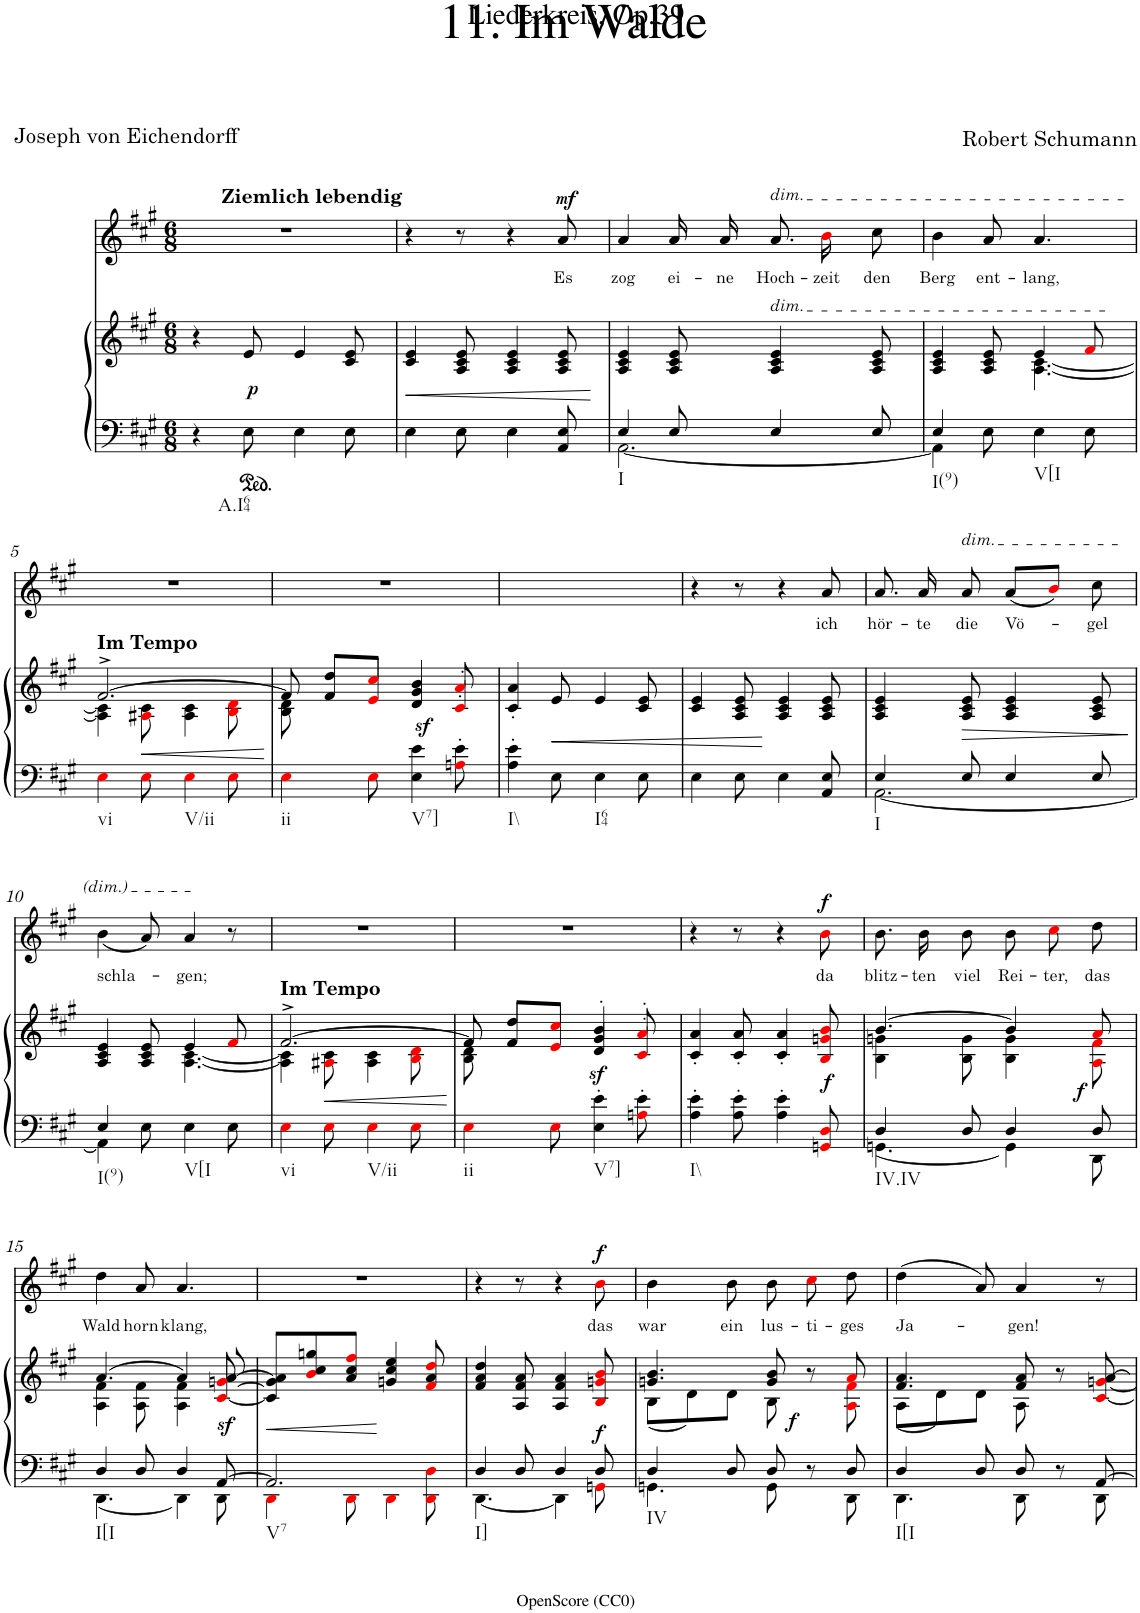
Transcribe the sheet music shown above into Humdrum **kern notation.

**kern	**kern	**dynam	**kern	**text	**dynam
*part2	*part2	*part2	*part1	*part1	*part1
*staff3	*staff2	*staff2/3	*staff1	*staff1	*staff1
*I"Piano	*	*	*I"Oboe	*	*
*I'Pno	*	*	*I'Ob	*	*
*clefF4	*clefG2	*	*clefG2	*	*
*k[f#c#g#]	*k[f#c#g#]	*	*k[f#c#g#]	*	*
*M6/8	*M6/8	*	*M6/8	*	*
=1	=1	=1	=1	=1	=1
!	!	!	!LO:TX:a:B:t=Ziemlich lebendig	!	!
!LO:TX:b:t=A.I64	!	!	!	!	!
4r	4r	.	2.r	.	.
!	!	!LO:DY:b	!	!	!
8E\	8e/	p	.	.	.
4E\	4e/	.	.	.	.
8E\	8c#/ 8e/	.	.	.	.
=2	=2	=2	=2	=2	=2
!	!	!LO:HP:b	!	!	!
4E\	4c#/ 4e/	<	4r	.	.
8E\	8A/ 8c#/ 8e/	.	8r	.	.
4E\	4A/ 4c#/ 4e/	.	4r	.	.
!	!	!	!	!LO:LY:b	!LO:DY:a
8AA/ 8E/	8A/ 8c#/ 8e/	.	8a/	Es	mf
.	.	[	.	.	.
=3	=3	=3	=3	=3	=3
*^	*	*	*	*	*
!LO:TX:b:t=I	!	!	!	!	!	!
!	!	!	!	!	!LO:LY:b	!
4E/	[2.AA\	4A/ 4c#/ 4e/	.	4a/	zog	.
!	!	!	!	!	!LO:LY:b	!
8E/	.	8A/ 8c#/ 8e/	.	16a/	ei-	.
!	!	!	!	!	!LO:LY:b	!
.	.	.	.	16a/	-ne	.
!	!	!	!	!LO:TX:a:i:t=dim.	!	!
!	!	!LO:TX:a:i:t=dim.	!	!	!	!
!	!	!	!	!	!LO:LY:b	!
4E/	.	4A/ 4c#/ 4e/	.	8.a/	Hoch-	.
!	!	!	!	!	!LO:LY:b	!
.	.	.	.	16bi\	-zeit	.
!	!	!	!	!	!LO:LY:b	!
8E/	.	8A/ 8c#/ 8e/	.	8cc#\	den	.
=4	=4	=4	=4	=4	=4	=4
*	*	*^	*	*	*	*
!LO:TX:b:t=I(9)	!	!	!	!	!	!	!
!	!	!	!	!	!	!LO:LY:b	!
4E/	4AA\]	4A/ 4c#/ 4e/	4.ryy	.	4b\	Berg	.
!	!	!	!	!	!	!LO:LY:b	!
8E\	2ryy	8A/ 8c#/ 8e/	.	.	8a/	ent-	.
!LO:TX:b:t=V[I	!	!	!	!	!	!	!
!	!	!	!	!	!	!LO:LY:b	!
4E\	.	4e/	[4.A\ [4.c#\	.	4.a/	-lang,	.
8E\	.	8f#i/	.	.	.	.	.
*v	*v	*	*	*	*	*	*
!!LO:LB:g=z
=5	=5	=5	=5	=5	=5	=5
!	!	!	!	!LO:TX:b:B:t=Im Tempo	!	!
!LO:TX:b:t=vi	!	!	!	!	!	!
4Ei\	[2.f#^/	4A\] 4c#\]	.	2.r	.	.
!	!	!	!LO:HP:b	!	!	!
8Ei\	.	8A#Xi\ 8c#\	<	.	.	.
!LO:TX:b:t=V/ii	!	!	!	!	!	!
4Ei\	.	4A#\ 4c#\	.	.	.	.
8Ei\	.	8Bi\ 8di\	.	.	.	.
=6	=6	=6	=6	=6	=6	=6
!LO:TX:b:t=ii	!	!	!	!	!	!
4Ei\	8f#/]	8B\ 8d\	.	2.r	.	.
.	8dd/L	8f#/L	.	.	.	.
8Ei\	8cc#i/J	8ei/J	.	.	.	.
!LO:TX:b:t=V7]	!	!	!	!	!	!
!	!	!	!LO:DY:b	!	!	!
4E\ 4e\	4g#/ 4b/	4d/	sf	.	.	.
8Ani\' 8e\'	8a'<i/	8c#'i/	.	.	.	.
=7	=7	=7	=7	=7	=7	=7
!LO:TX:b:t=I\\	!	!	!	!	!	!
*	*v	*v	*	*	*	*
4A\' 4e\'	4c#/' 4a/'	.	2.ryy	.	.
!	!	!LO:HP:b	!	!	!
8E\	8e/	<	.	.	.
!LO:TX:b:t=I64	!	!	!	!	!
4E\	4e/	.	.	.	.
8E\	8c#/ 8e/	.	.	.	.
=8	=8	=8	=8	=8	=8
4E\	4c#/ 4e/	.	4r	.	.
8E\	8A/ 8c#/ 8e/	.	8r	.	.
4E\	4A/ 4c#/ 4e/	[	4r	.	.
!	!	!	!	!LO:LY:b	!
8AA/ 8E/	8A/ 8c#/ 8e/	.	8a/	ich	.
=9	=9	=9	=9	=9	=9
*^	*	*	*	*	*
!LO:TX:b:t=I	!	!	!	!	!	!
!	!	!	!	!	!LO:LY:b	!
4E/	[2.AA\	4A/ 4c#/ 4e/	.	8.a/	hör-	.
!	!	!	!	!	!LO:LY:b	!
.	.	.	.	16a/	-te	.
!	!	!	!	!LO:TX:a:i:t=dim.	!	!
!	!	!	!LO:HP:b	!	!LO:LY:b	!
8E/	.	8A/ 8c#/ 8e/	>	8a/	die	.
!	!	!	!	!	!LO:LY:b	!
4E/	.	4A/ 4c#/ 4e/	.	(8a/L	Vö-	.
.	.	.	.	8bi/J)	.	.
!	!	!	!	!	!LO:LY:b	!
8E/	.	8A/ 8c#/ 8e/	.	8cc#\	-gel	.
*v	*v	*	*	*	*	*
.	.	[	.	.	.
!!LO:LB:g=z
=10	=10	=10	=10	=10	=10
*^	*^	*	*	*	*
!LO:TX:b:t=I(9)	!	!	!	!	!	!	!
!	!	!	!	!	!	!LO:LY:b	!
4E/	4AA\]	4A/ 4c#/ 4e/	4.ryy	.	(<4b\	schla-	.
8E\	2ryy	8A/ 8c#/ 8e/	.	.	8a/)	.	.
!LO:TX:b:t=V[I	!	!	!	!	!	!	!
!	!	!	!	!	!	!LO:LY:b	!
4E\	.	4e/	[4.A\ [4.c#\	.	4a/	-gen;	.
8E\	.	8f#i/	.	.	8r	.	.
*v	*v	*	*	*	*	*	*
=11	=11	=11	=11	=11	=11	=11
!	!	!	!	!LO:TX:b:B:t=Im Tempo	!	!
!LO:TX:b:t=vi	!	!	!	!	!	!
4Ei\	[2.f#^/	4A\] 4c#\]	.	2.r	.	.
!	!	!	!LO:HP:b	!	!	!
8Ei\	.	8A#Xi\ 8c#\	<	.	.	.
!LO:TX:b:t=V/ii	!	!	!	!	!	!
4Ei\	.	4A#\ 4c#\	.	.	.	.
8Ei\	.	8Bi\ 8di\	.	.	.	.
*	*v	*v	*	*	*	*
.	.	]	.	.	.
=12	=12	=12	=12	=12	=12
*	*^	*	*	*	*
!LO:TX:b:t=ii	!	!	!	!	!	!
4Ei\	8f#/]	8B\ 8d\	.	2.r	.	.
.	8dd/L	8f#/L	.	.	.	.
8Ei\	8cc#i/J	8ei/J	.	.	.	.
!LO:TX:b:t=V7]	!	!	!	!	!	!
!	!	!	!LO:DY:b	!	!	!
4E\' 4e\'	4g#/' 4b/'	4d/	sf	.	.	.
8Ani\' 8e\'	8a'i/	8c#'i/	.	.	.	.
=13	=13	=13	=13	=13	=13	=13
!LO:TX:b:t=I\\	!	!	!	!	!	!
*	*v	*v	*	*	*	*
4A\' 4e\'	4c#/' 4a/'	.	4r	.	.
8A\' 8e\'	8c#/' 8a/'	.	8r	.	.
4A\' 4e\'	4c#/' 4a/'	.	4r	.	.
!	!	!LO:DY:b	!	!LO:LY:b	!LO:DY:a
8GGni/ 8Di/	8Bi/ 8gni/ 8bi/	f	8bi\	da	f
=14	=14	=14	=14	=14	=14
*^	*^	*	*	*	*
!LO:TX:b:t=IV.IV	!	!	!	!	!	!	!
!	!	!	!	!	!	!LO:LY:b	!
4D/	[4.GGn\	[4.b/	4B\ 4gn\	.	8.b\	blitz-	.
!	!	!	!	!	!	!LO:LY:b	!
.	.	.	.	.	16b\	-ten	.
!	!	!	!	!	!	!LO:LY:b	!
8D/	.	.	8B\ 8g\	.	8b\	viel	.
!	!	!	!	!	!	!LO:LY:b	!
4D/	4GG\]	4b/]	4B\ 4g\	.	8b\	Rei-	.
!	!	!	!	!	!	!LO:LY:b	!
.	.	.	.	.	8cc#i\	-ter,	.
!	!	!	!	!LO:DY:a=2	!	!LO:LY:b	!
8D/	8DD\	8ai/	8Ai\ 8f#i\	f	8dd\	das	.
!!LO:LB:g=z
=15	=15	=15	=15	=15	=15	=15	=15
!LO:TX:b:t=I[I	!	!	!	!	!	!	!
!	!	!	!	!	!	!LO:LY:b	!
4D/	[4.DD\	[4.a/	4A\ 4f#\	.	4dd\	Wald-	.
!	!	!	!	!	!	!LO:LY:b	!
8D/	.	.	8A\ 8f#\	.	8a/	-horn-	.
!	!	!	!	!	!	!LO:LY:b	!
4D/	4DD\]	4a/]	4A\ 4f#\	.	4.a/	-klang,	.
!	!	!	!	!LO:DY:b	!	!	!
[8AA/	8DD\	[8a/	[<8c#i/ [8gni/	sf	.	.	.
=16	=16	=16	=16	=16	=16	=16	=16
!LO:TX:b:t=V7	!	!	!	!	!	!	!
*	*	*v	*v	*	*	*	*
2.AA/]	4DDi\	8c#/] 8g/] 8a/]L	.	2.r	.	.
.	.	8bi/ 8cc#/ 8ggn/	.	.	.	.
.	8DDi\	8a/ 8cc#/ 8ff#i/J	.	.	.	.
.	4DDi\	4gn/ 4cc#/ 4ee/	[	.	.	.
.	8DDi\ 8Di\	8f#i/ 8a/ 8ddi/	.	.	.	.
=17	=17	=17	=17	=17	=17	=17
!LO:TX:b:t=I]	!	!	!	!	!	!
4D/	[4.DD\	4f#/ 4a/ 4dd/	.	4r	.	.
8D/	.	8A/ 8f#/ 8a/	.	8r	.	.
4D/	4DD\]	4A/ 4f#/ 4a/	.	4r	.	.
!	!	!	!LO:DY:a=2	!	!LO:LY:b	!LO:DY:a
8D/	8GGni\	8Bi/ 8gni/ 8bi/	f	8bi\	das	f
=18	=18	=18	=18	=18	=18	=18
*	*	*^	*	*	*	*
!LO:TX:b:t=IV	!	!	!	!	!	!	!
!	!	!	!	!LO:DY:a=2	!	!LO:LY:b	!
4D/	4.GGn\	4.gn/ 4.b/	(8B\L	f	4b\	war	.
.	.	.	8d\)	.	.	.	.
!	!	!	!	!	!	!LO:LY:b	!
8D/	.	.	8d\J	.	8b\	ein	.
!	!	!	!	!	!	!LO:LY:b	!
8D/	8GG\L	8g/ 8b/	8B\	.	8b\	lus-	.
!	!	!	!	!	!	!LO:LY:b	!
8r	8ryy	8r	8ryy	.	8cc#i\	-ti-	.
!	!	!	!	!	!	!LO:LY:b	!
8D/	8DD\J	8ai/	8Ai\ 8f#i\	.	8dd\	-ges	.
=19	=19	=19	=19	=19	=19	=19	=19
!LO:TX:b:t=I[I	!	!	!	!	!	!	!
!	!	!	!	!	!	!LO:LY:b	!
4D/	4.DD\	4.f#/ 4.a/	(8A\L	.	(4dd\	Ja-	.
.	.	.	8d\)	.	.	.	.
8D/	.	.	8d\J	.	8a/)	.	.
!	!	!	!	!	!	!LO:LY:b	!
8D/	8DD\L	8f#/ 8a/	8A\	.	4a/	-gen!	.
8r	8ryy	8r	4ryy	.	.	.	.
[8AA/	8DD\J	[<8c#i/ [8gni/ [8a/	.	.	8r	.	.
*v	*v	*	*	*	*	*	*
*	*v	*v	*	*	*	*
=	=	=	=	=	=
*-	*-	*-	*-	*-	*-
